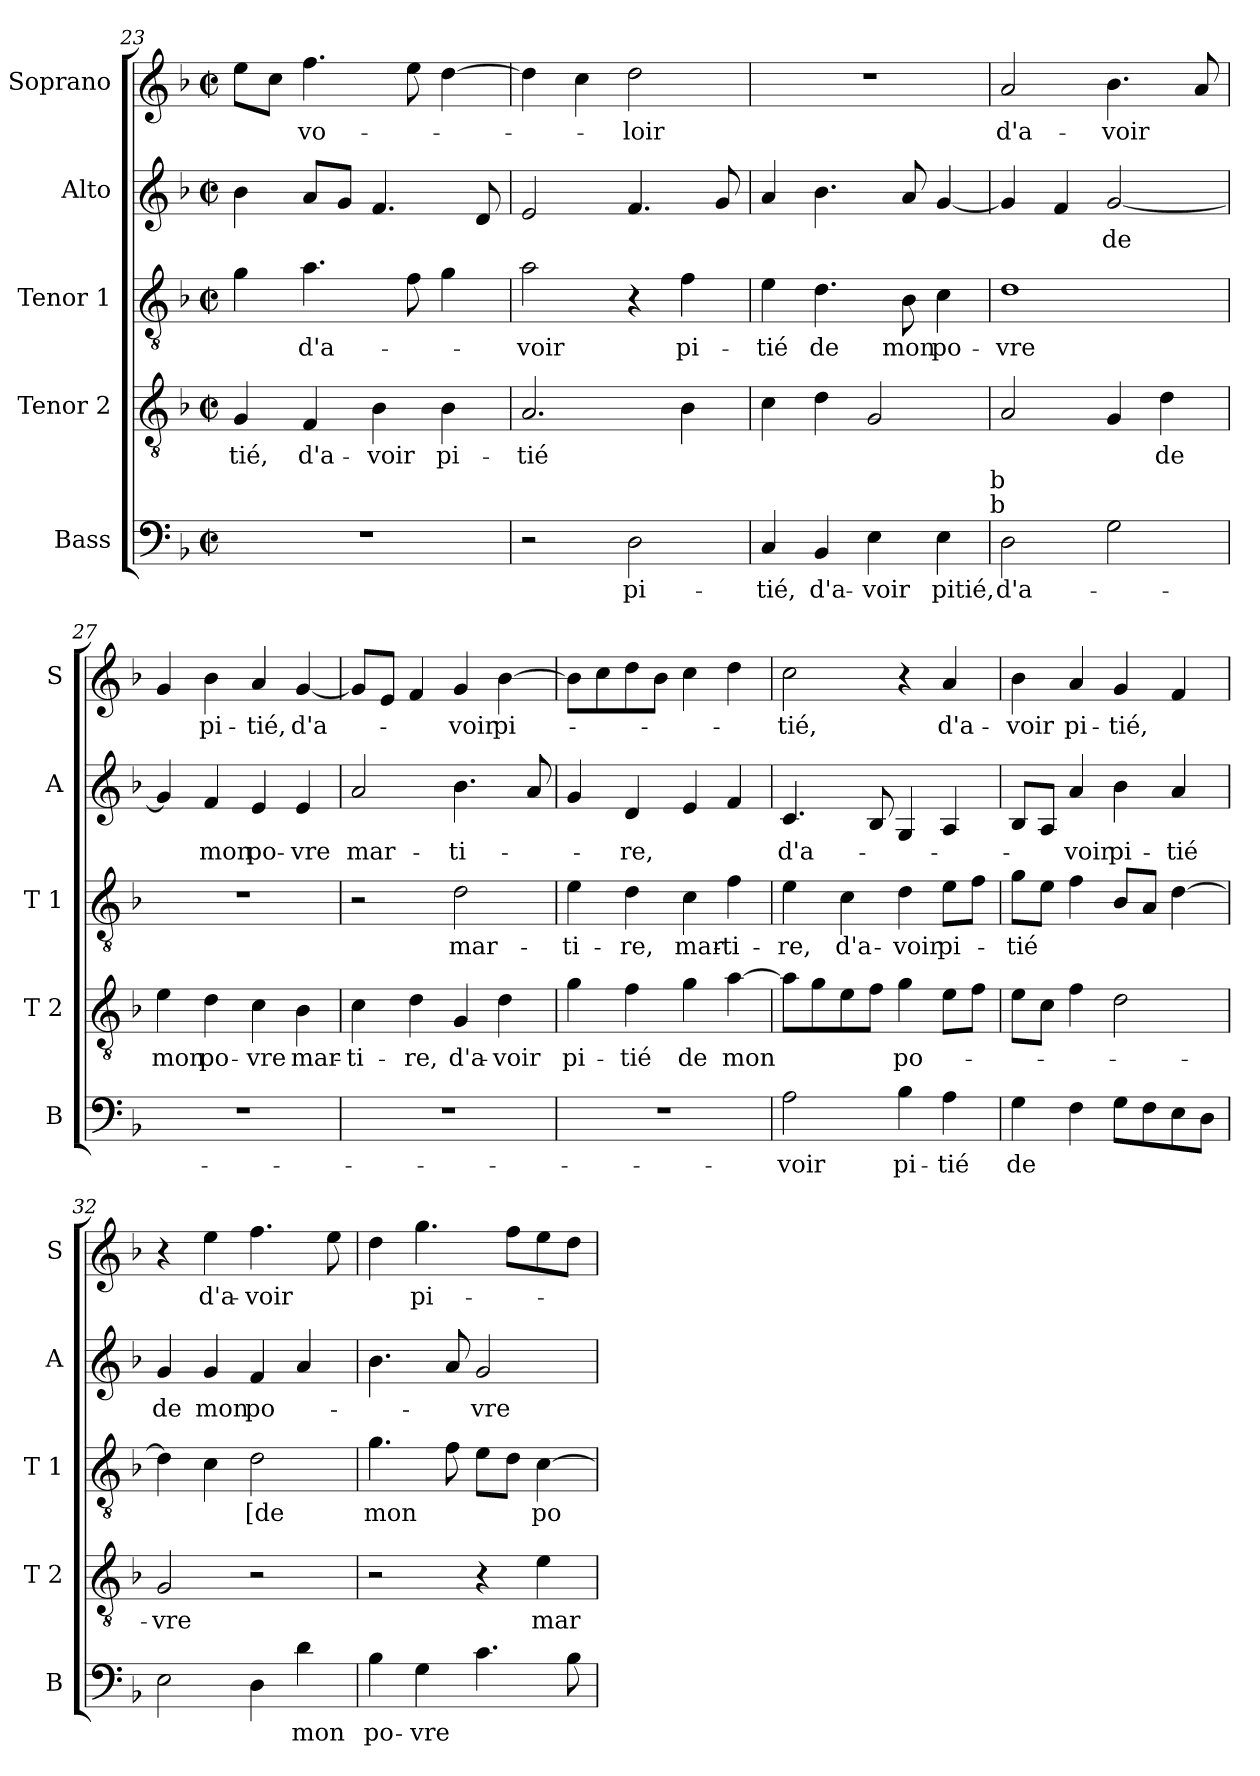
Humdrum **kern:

**kern	**text	**kern	**text	**kern	**text	**kern	**text	**kern	**text
*part5	*part5	*part4	*part4	*part3	*part3	*part2	*part2	*part1	*part1
*staff5	*staff5	*staff4	*staff4	*staff3	*staff3	*staff2	*staff2	*staff1	*staff1
*I"Bass	*	*I"Tenor 2	*	*I"Tenor 1	*	*I"Alto	*	*I"Soprano	*
*I'B	*	*I'T 2	*	*I'T 1	*	*I'A	*	*I'S	*
*clefF4	*	*clefGv2	*	*clefGv2	*	*clefG2	*	*clefG2	*
*k[b-]	*	*k[b-]	*	*k[b-]	*	*k[b-]	*	*k[b-]	*
*F:	*	*F:	*	*F:	*	*F:	*	*F:	*
*M2/2	*	*M2/2	*	*M2/2	*	*M2/2	*	*M2/2	*
*met(c|)	*	*met(c|)	*	*met(c|)	*	*met(c|)	*	*met(c|)	*
=23	=23	=23	=23	=23	=23	=23	=23	=23	=23
1r	.	4G/	-tié,	4g\	.	4b-\	.	8ee\L	.
.	.	.	.	.	.	.	.	8cc\J	.
.	.	4F/	d'a-	4.a\	d'a-	8a/L	.	4.ff\	vo-
.	.	.	.	.	.	8g/J	.	.	.
.	.	4B-\	-voir	.	.	4.f/	.	.	.
.	.	.	.	8f\	.	.	.	8ee\	.
.	.	4B-\	pi-	4g\	.	.	.	[4dd\	.
.	.	.	.	.	.	8d/	.	.	.
=24	=24	=24	=24	=24	=24	=24	=24	=24	=24
2r	.	2.A/	-tié	2a\	-voir	2e/	.	4dd\]	.
.	.	.	.	.	.	.	.	4cc\	.
2D\	pi-	.	.	4r	.	4.f/	.	2dd\	-loir
.	.	4B-\	.	4f\	pi-	.	.	.	.
.	.	.	.	.	.	8g/	.	.	.
=25	=25	=25	=25	=25	=25	=25	=25	=25	=25
4C/	-tié,	4c\	.	4e\	-tié	4a/	.	1r	.
4BB-/	d'a-	4d\	.	4.d\	de	4.b-\	.	.	.
4E\	-voir	2G/	.	.	.	.	.	.	.
.	.	.	.	8B-\	mon	8a/	.	.	.
4E\	pitié,	.	.	4c\	po-	[4g/	.	.	.
!LO:TX:a:t=b	!	!	!	!	!	!	!	!	!
!LO:TX:a:t=b	!	!	!	!	!	!	!	!	!
!!LO:PB:g=z
=26	=26	=26	=26	=26	=26	=26	=26	=26	=26
2D\	d'a-	2A/	.	1d	-vre	4g/]	.	2a/	d'a-
.	.	.	.	.	.	4f/	.	.	.
2G\	.	4G/	.	.	.	[2g/	de	4.b-\	-voir
.	.	4d\	de	.	.	.	.	.	.
.	.	.	.	.	.	.	.	8a/	.
=27	=27	=27	=27	=27	=27	=27	=27	=27	=27
1r	.	4e\	mon	1r	.	4g/]	.	4g/	.
.	.	4d\	po-	.	.	4f/	mon	4b-\	pi-
.	.	4c\	-vre	.	.	4e/	po-	4a/	-tié,
.	.	4B-\	mar-	.	.	4e/	-vre	[4g/	d'a-
=28	=28	=28	=28	=28	=28	=28	=28	=28	=28
1r	.	4c\	-ti-	2r	.	2a/	mar-	8g/L]	.
.	.	.	.	.	.	.	.	8e/J	.
.	.	4d\	-re,	.	.	.	.	4f/	.
.	.	4G/	d'a-	2d\	mar-	4.b-\	-ti-	4g/	-voir
.	.	4d\	-voir	.	.	.	.	[4b-\	pi-
.	.	.	.	.	.	8a/	.	.	.
=29	=29	=29	=29	=29	=29	=29	=29	=29	=29
1r	.	4g\	pi-	4e\	-ti-	4g/	.	8b-\L]	.
.	.	.	.	.	.	.	.	8cc\	.
.	.	4f\	-tié	4d\	-re,	4d/	-re,	8dd\	.
.	.	.	.	.	.	.	.	8b-\J	.
.	.	4g\	de	4c\	mar-	4e/	.	4cc\	.
.	.	[4a\	mon	4f\	-ti-	4f/	.	4dd\	.
=30	=30	=30	=30	=30	=30	=30	=30	=30	=30
2A\	-voir	8a\L]	.	4e\	-re,	4.c/	d'a-	2cc\	-tié,
.	.	8g\	.	.	.	.	.	.	.
.	.	8e\	.	4c\	d'a-	.	.	.	.
.	.	8f\J	.	.	.	8B-/	.	.	.
4B-\	pi-	4g\	po-	4d\	-voir	4G/	.	4r	.
4A\	-tié	8e\L	.	8e\L	pi-	4A/	.	4a/	d'a-
.	.	8f\J	.	8f\J	.	.	.	.	.
!!LO:LB:g=z
=31	=31	=31	=31	=31	=31	=31	=31	=31	=31
4G\	de	8e\L	.	8g\L	-tié	8B-/L	.	4b-\	-voir
.	.	8c\J	.	8e\J	.	8A/J	.	.	.
4F\	.	4f\	.	4f\	.	4a/	-voir	4a/	pi-
8G\L	.	2d\	.	8B-/L	.	4b-\	pi-	4g/	-tié,
8F\	.	.	.	8A/J	.	.	.	.	.
8E\	.	.	.	[4d\	.	4a/	-tié	4f/	.
8D\J	.	.	.	.	.	.	.	.	.
=32	=32	=32	=32	=32	=32	=32	=32	=32	=32
2E\	.	2G/	-vre	4d\]	.	4g/	de	4r	.
.	.	.	.	4c\	.	4g/	mon	4ee\	d'a-
4D\	.	2r	.	2d\	[de	4f/	po-	4.ff\	-voir
4d\	mon	.	.	.	.	4a/	.	.	.
.	.	.	.	.	.	.	.	8ee\	.
=33	=33	=33	=33	=33	=33	=33	=33	=33	=33
4B-\	po-	2r	.	4.g\	mon	4.b-\	.	4dd\	.
4G\	-vre	.	.	.	.	.	.	4.gg\	pi-
.	.	.	.	8f\	.	8a/	.	.	.
4.c\	.	4r	.	8e\L	.	2g/	-vre	.	.
.	.	.	.	8d\J	.	.	.	8ff\L	.
.	.	4e\	mar-	[4c\	po-	.	.	8ee\	.
8B-\	.	.	.	.	.	.	.	8dd\J	.
=	=	=	=	=	=	=	=	=	=
*-	*-	*-	*-	*-	*-	*-	*-	*-	*-
